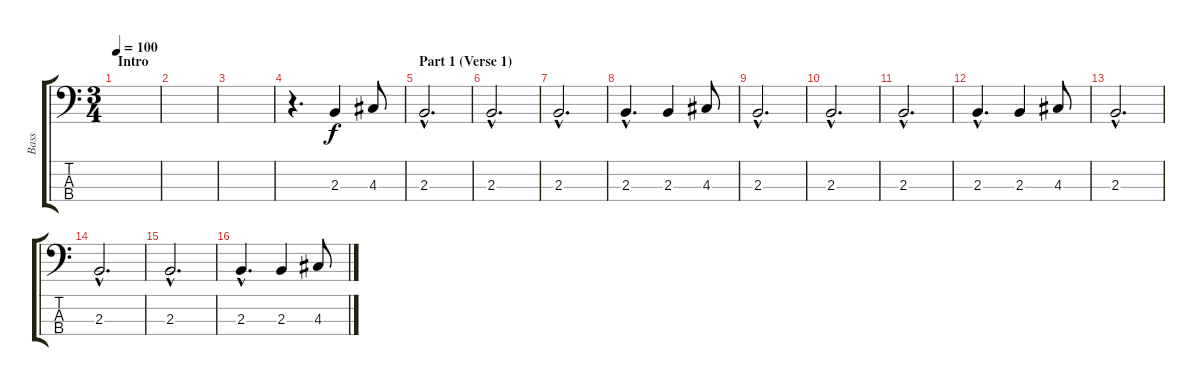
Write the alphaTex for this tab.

\track ("Bass" "Bass") {instrument electricbassfinger}
\staff {score tabs}
\tuning (G2 D2 A1 E1) {hide}
\ts (3 4)
\section ("" "Intro")
\tempo 100
\clef f4
\ks c
|
|
|
r.4{d} 2.3.4 4.3.8 |
\section ("" "Part 1 (Verse 1)")
2.3{hac}.2{d} |
2.3{hac}.2{d} |
2.3{hac}.2{d} |
2.3{hac}.4{d} 2.3.4 4.3.8 |
2.3{hac}.2{d} |
2.3{hac}.2{d} |
2.3{hac}.2{d} |
2.3{hac}.4{d} 2.3.4 4.3.8 |
2.3{hac}.2{d} |
2.3{hac}.2{d} |
2.3{hac}.2{d} |
2.3{hac}.4{d} 2.3.4 4.3.8
